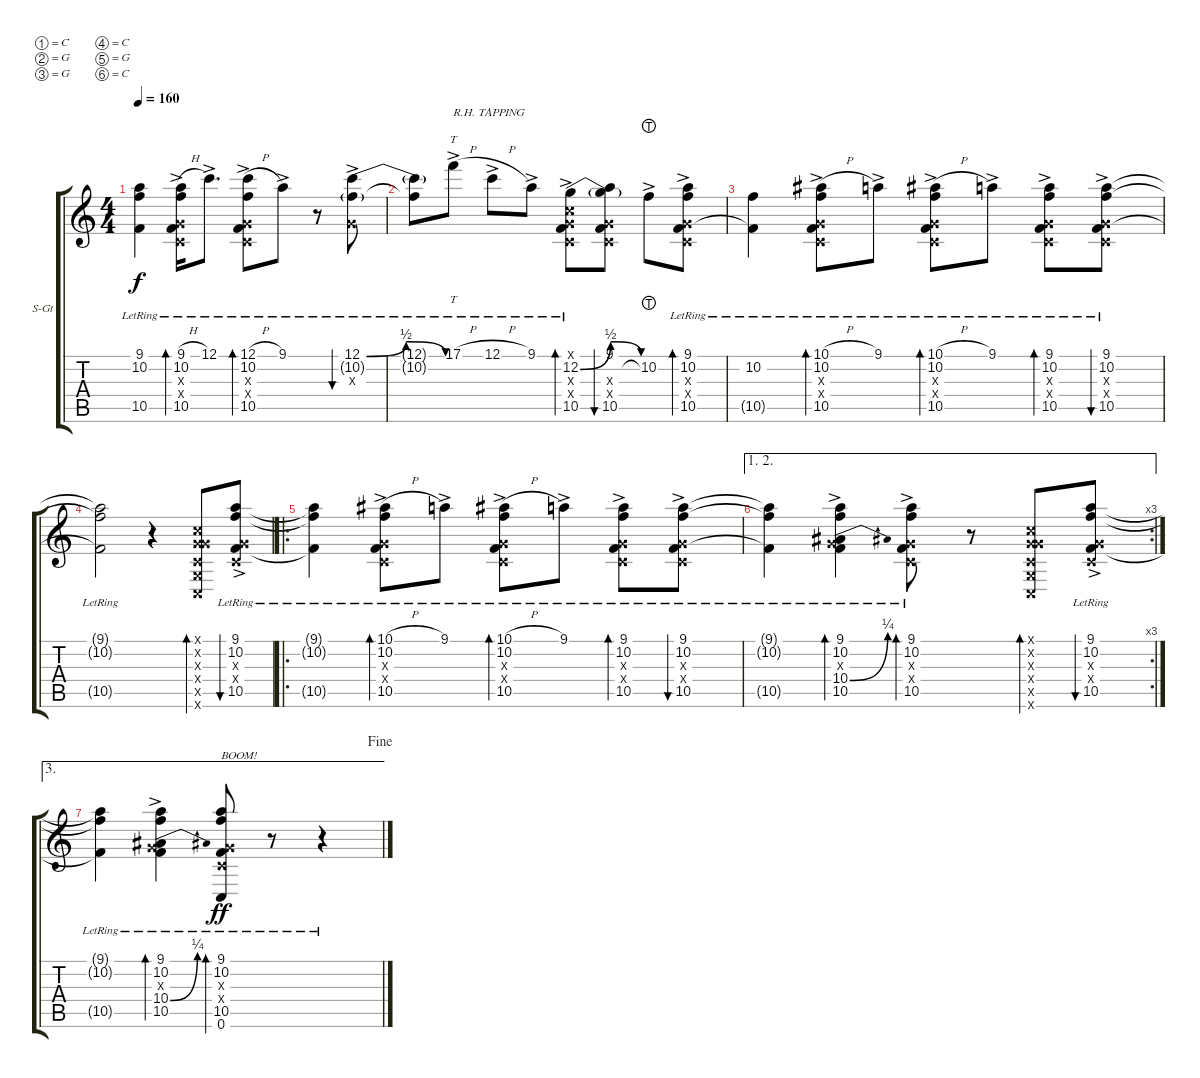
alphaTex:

\defaultSystemsLayout 4
\bracketExtendMode groupsimilarinstruments
\firstSystemTrackNameOrientation horizontal
\otherSystemsTrackNameOrientation horizontal
\track ("Steel Guitar" "S-Gt") {instrument acousticguitarsteel}
\staff {score tabs}
\tuning (C4 G3 G3 C3 G2 C2)
\ts (4 4)
\tempo 160
\clef g2
\ks c
(10.2{lr t} 9.1{lr t} 10.5{lr t}).4{dy f} (10.5{lr} 10.2{lr} 9.1{h ac lr} 0.3{x} 0.4{x}).16{bd 30} 12.1{ac lr}.8{d} (12.1{h ac lr} 10.2{lr} 10.5{lr} 0.3{x} 0.4{x}).8{bd 30} 9.1{ac lr}.8 r.8 (10.2{g lr} 0.3{x} 12.1{be (bendrelease 0 0 9.6 2 16.2 2 30 0) ac lr}).8{bu 30} |
(12.1{lr t} 10.2{lr t}).8 17.1{h ac lr}.8{tt txt "R.H. TAPPING"} 12.1{h ac lr}.8 9.1{ac lr}.8 (10.5 12.2{be (bendrelease 0 0 4.8 2 9.6 2 13.2 0) ac lr} 0.3{x} 0.4{x} 0.1{x}).8{bd 30} (9.1 12.2{t} 10.5 0.3{x} 0.4{x}).8{bu 30} 10.2{lht ac}.8 (10.5{lr} 9.1 0.3{x} 0.4{x} 10.2{ac}).8{bd 30} |
(10.5{lr t} 10.2).4 (10.5{lr} 10.2{lr} 10.1{h ac lr} 0.3{x} 0.4{x}).8{bd 30} 9.1{ac lr}.8 (10.5{lr} 10.2{lr} 10.1{h ac lr} 0.3{x} 0.4{x}).8{bd 30} 9.1{ac lr}.8 (10.5{lr} 10.2{lr} 9.1{ac lr} 0.3{x} 0.4{x}).8{bd 30} (10.5{lr} 10.2{lr} 9.1{ac lr} 0.3{x} 0.4{x}).8{bu 30} |
(9.1{lr t} 10.2{lr t} 10.5{lr t}).2 r.4 (0.6{x} 0.5{x} 0.4{x} 0.3{x} 0.1{x} 0.2{x}).8{bd 30} (10.5{lr} 10.2{lr} 9.1{ac lr} 0.3{x} 0.4{x}).8{bu 30} |
\ro
(9.1{lr t} 10.2{lr t} 10.5{lr t}).4 (10.5{lr} 10.2{lr} 10.1{h ac lr} 0.3{x} 0.4{x}).8{bd 30} 9.1{ac lr}.8 (10.5{lr} 10.2{lr} 10.1{h ac lr} 0.3{x} 0.4{x}).8{bd 30} 9.1{ac lr}.8 (10.5{lr} 10.2{lr} 9.1{ac lr} 0.3{x} 0.4{x}).8{bd 30} (10.5{lr} 10.2{lr} 9.1{ac lr} 0.3{x} 0.4{x}).8{bu 30} |
\ae (1 2)
\rc 3
(9.1{lr t} 10.2{lr t} 10.5{lr t}).4 (10.4{be (bend 0 0 12.6 1) ac lr} 10.2{lr} 9.1{lr} 0.3{x} 10.5{lr}).4{bd 30} (10.5{lr} 10.2{lr} 9.1{ac lr} 0.3{x} 0.4{x}).8{bd 30} r.8 (0.6{x} 0.5{x} 0.4{x} 0.3{x} 0.1{x} 0.2{x}).8{bd 30} (10.5{lr} 10.2{lr} 9.1{ac lr} 0.3{x} 0.4{x}).8{bu 30} |
\ae 3
\jump fine
(9.1{lr t} 10.2{lr t} 10.5{lr t}).4 (10.4{be (bend 0 0 12.6 1) ac lr} 10.2{lr} 9.1{lr} 0.3{x} 10.5{lr}).4{bd 30} (10.5{lr} 10.2{lr} 9.1{lr} 0.3{x} 0.4{x} 0.6{lr}).8{bd 30 txt "BOOM!" dy ff} r.8 r.4
